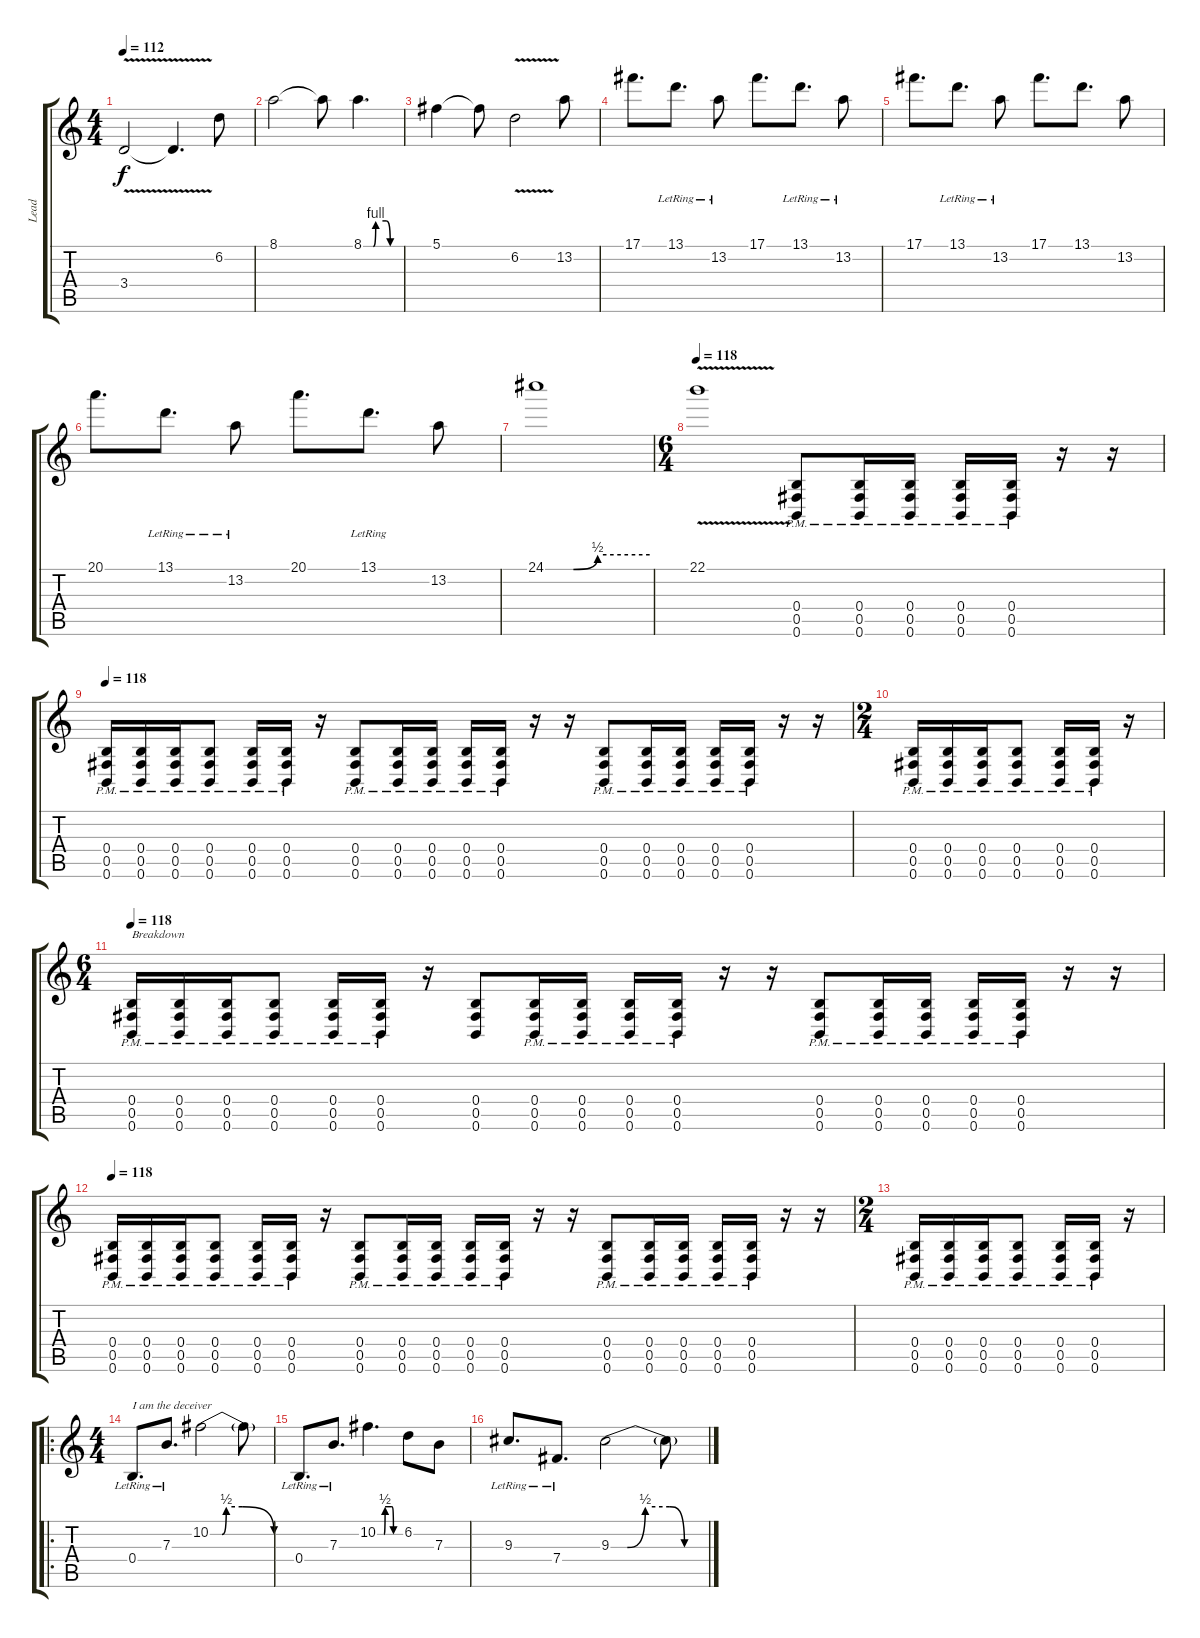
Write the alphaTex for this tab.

\track ("Lead" "Lead") {instrument overdrivenguitar}
\staff {score tabs}
\tuning (Db4 Ab3 E3 B2 Gb2 B1) {hide}
\ts (4 4)
\tempo 112
\clef g2
\ks c
3.4{v}.2{dy f} 3.4{t}.4{d} 6.2.8 |
8.1.2 8.1{t}.8 8.1{be (custom 0 0 16 0 20 4 37 4 44 0 60 0)}.4{d} |
5.1.4 5.1{t}.8 6.2{v}.2 13.2.8 |
17.1.8{d} 13.1{lr}.8{d} 13.2{lr}.8 17.1.8{d} 13.1{lr}.8{d} 13.2{lr}.8 |
17.1.8{d} 13.1{lr}.8{d} 13.2{lr}.8 17.1.8{d} 13.1.8{d} 13.2.8 |
20.1.8{d} 13.1{lr}.8{d} 13.2{lr}.8 20.1.8{d} 13.1{lr}.8{d} 13.2.8 |
24.1{be (custom 0 0 16 0 30 2 60 2)}.1 |
\ts (6 4)
\tempo 118
22.1{v}.1 (0.4{pm} 0.5{pm} 0.6{pm}).8 (0.4{pm} 0.5{pm} 0.6{pm}).16 (0.4{pm} 0.5{pm} 0.6{pm}).16 (0.4{pm} 0.5{pm} 0.6{pm}).16 (0.4{pm} 0.5{pm} 0.6{pm}).16 r.16 r.16 |
\tempo 118
(0.4{pm} 0.5{pm} 0.6{pm}).16 (0.4{pm} 0.5{pm} 0.6{pm}).16 (0.4{pm} 0.5{pm} 0.6{pm}).16 (0.4{pm} 0.5{pm} 0.6{pm}).8 (0.4{pm} 0.5{pm} 0.6{pm}).16 (0.4{pm} 0.5{pm} 0.6{pm}).16 r.16 (0.4{pm} 0.5{pm} 0.6{pm}).8 (0.4{pm} 0.5{pm} 0.6{pm}).16 (0.4{pm} 0.5{pm} 0.6{pm}).16 (0.4{pm} 0.5{pm} 0.6{pm}).16 (0.4{pm} 0.5{pm} 0.6{pm}).16 r.16 r.16 (0.4{pm} 0.5{pm} 0.6{pm}).8 (0.4{pm} 0.5{pm} 0.6{pm}).16 (0.4{pm} 0.5{pm} 0.6{pm}).16 (0.4{pm} 0.5{pm} 0.6{pm}).16 (0.4{pm} 0.5{pm} 0.6{pm}).16 r.16 r.16 |
\ts (2 4)
(0.4{pm} 0.5 0.6).16 (0.4{pm} 0.5 0.6).16 (0.4{pm} 0.5 0.6).16 (0.4{pm} 0.5 0.6).8 (0.4{pm} 0.5 0.6).16 (0.4{pm} 0.5 0.6).16 r.16 |
\ts (6 4)
\tempo 118
(0.4{pm} 0.5{pm} 0.6{pm}).16{txt "Breakdown"} (0.4{pm} 0.5{pm} 0.6{pm}).16 (0.4{pm} 0.5{pm} 0.6{pm}).16 (0.4{pm} 0.5{pm} 0.6{pm}).8 (0.4{pm} 0.5{pm} 0.6{pm}).16 (0.4{pm} 0.5{pm} 0.6{pm}).16 r.16 (0.4 0.5 0.6).8 (0.4{pm} 0.5{pm} 0.6{pm}).16 (0.4{pm} 0.5{pm} 0.6{pm}).16 (0.4{pm} 0.5{pm} 0.6{pm}).16 (0.4{pm} 0.5{pm} 0.6{pm}).16 r.16 r.16 (0.4{pm} 0.5{pm} 0.6{pm}).8 (0.4{pm} 0.5{pm} 0.6{pm}).16 (0.4{pm} 0.5{pm} 0.6{pm}).16 (0.4{pm} 0.5{pm} 0.6{pm}).16 (0.4{pm} 0.5{pm} 0.6{pm}).16 r.16 r.16 |
\tempo 118
(0.4{pm} 0.5{pm} 0.6{pm}).16 (0.4{pm} 0.5{pm} 0.6{pm}).16 (0.4{pm} 0.5{pm} 0.6{pm}).16 (0.4{pm} 0.5{pm} 0.6{pm}).8 (0.4{pm} 0.5{pm} 0.6{pm}).16 (0.4{pm} 0.5{pm} 0.6{pm}).16 r.16 (0.4{pm} 0.5{pm} 0.6{pm}).8 (0.4{pm} 0.5{pm} 0.6{pm}).16 (0.4{pm} 0.5{pm} 0.6{pm}).16 (0.4{pm} 0.5{pm} 0.6{pm}).16 (0.4{pm} 0.5{pm} 0.6{pm}).16 r.16 r.16 (0.4{pm} 0.5{pm} 0.6{pm}).8 (0.4{pm} 0.5{pm} 0.6{pm}).16 (0.4{pm} 0.5{pm} 0.6{pm}).16 (0.4{pm} 0.5{pm} 0.6{pm}).16 (0.4{pm} 0.5{pm} 0.6{pm}).16 r.16 r.16 |
\ts (2 4)
(0.4{pm} 0.5 0.6).16 (0.4{pm} 0.5 0.6).16 (0.4{pm} 0.5 0.6).16 (0.4{pm} 0.5 0.6).8 (0.4{pm} 0.5 0.6).16 (0.4{pm} 0.5 0.6).16 r.16 |
\ro
\ts (4 4)
0.4{lr}.8{d txt "I am the deceiver"} 7.3{lr}.8{d} 10.2{be (custom 0 0 11 0 15 2 30 2 60 0)}.2 10.2{t}.8 |
0.4{lr}.8{d} 7.3{lr}.8{d} 10.2{be (custom 0 0 17 0 20 2 38 2 42 0 60 0)}.4{d} 6.2.8 7.3.8 |
9.3{lr}.8{d} 7.4{lr}.8{d} 9.3{be (custom 0 0 10 0 21 2 36 2 45 0 60 0)}.2 9.3{t}.8
